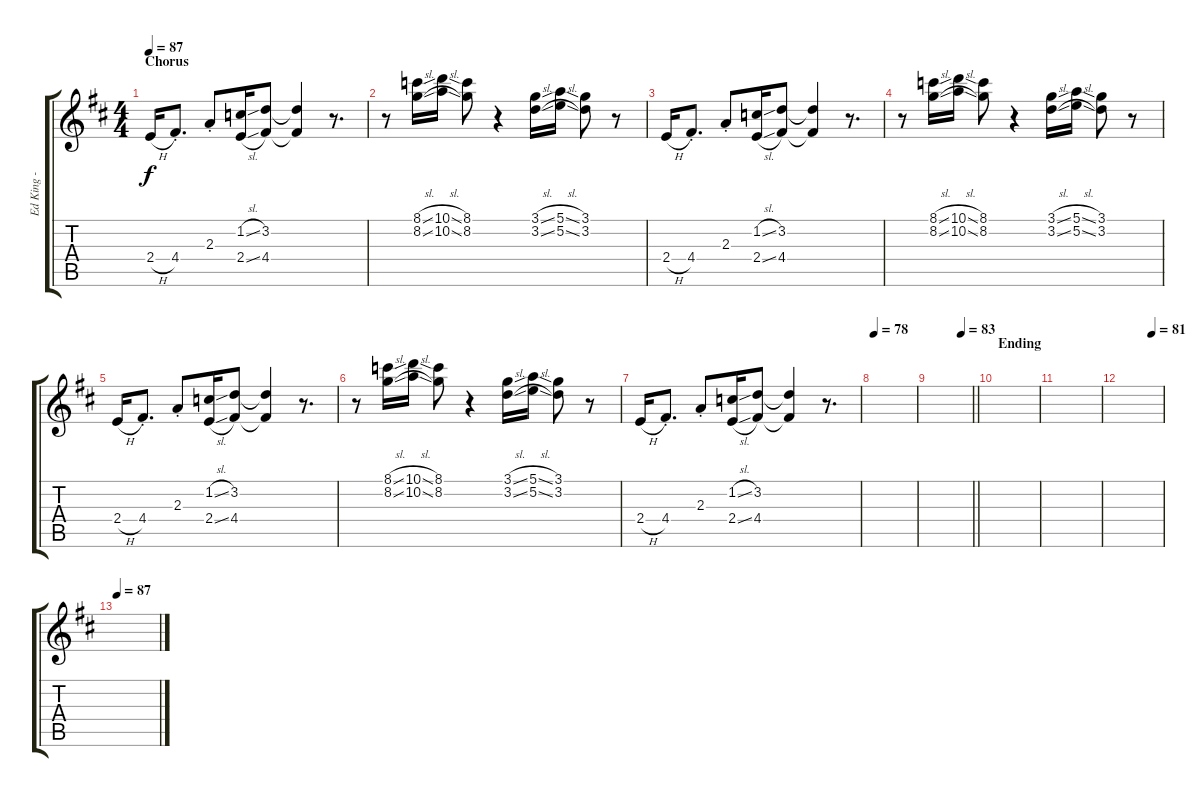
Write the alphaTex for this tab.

\track ("Ed King - Electric Fills" "Ed King - ") {instrument overdrivenguitar}
\staff {score tabs}
\tuning (E4 B3 G3 D3 A2 E2) {hide}
\ts (4 4)
\section ("" "Chorus")
\tempo 87
\clef g2
\ks d
2.4{h}.16{dy f} 4.4{st}.8{d} 2.3{st}.8 (1.2{sl} 2.4{sl}).16 (3.2 4.4).8 (3.2{t} 4.4{t}).4 r.8{d} |
r.8 (8.1{sl} 8.2{sl}).16 (10.1{sl} 10.2{sl}).16 (8.1 8.2).8 r.4 (3.1{sl} 3.2{sl}).16 (5.1{sl} 5.2{sl}).16 (3.1 3.2).8 r.8 |
2.4{h}.16 4.4{st}.8{d} 2.3{st}.8 (1.2{sl} 2.4{sl}).16 (3.2 4.4).8 (3.2{t} 4.4{t}).4 r.8{d} |
r.8 (8.1{sl} 8.2{sl}).16 (10.1{sl} 10.2{sl}).16 (8.1 8.2).8 r.4 (3.1{sl} 3.2{sl}).16 (5.1{sl} 5.2{sl}).16 (3.1 3.2).8 r.8 |
2.4{h}.16 4.4{st}.8{d} 2.3{st}.8 (1.2{sl} 2.4{sl}).16 (3.2 4.4).8 (3.2{t} 4.4{t}).4 r.8{d} |
r.8 (8.1{sl} 8.2{sl}).16 (10.1{sl} 10.2{sl}).16 (8.1 8.2).8 r.4 (3.1{sl} 3.2{sl}).16 (5.1{sl} 5.2{sl}).16 (3.1 3.2).8 r.8 |
2.4{h}.16 4.4{st}.8{d} 2.3{st}.8 (1.2{sl} 2.4{sl}).16 (3.2 4.4).8 (3.2{t} 4.4{t}).4 r.8{d} |
\tempo 78
|
\tempo (83 0.75)
\barLineRight lightlight
|
\section ("" "Ending")
|
|
\tempo (81 0.75)
|
\tempo 87
